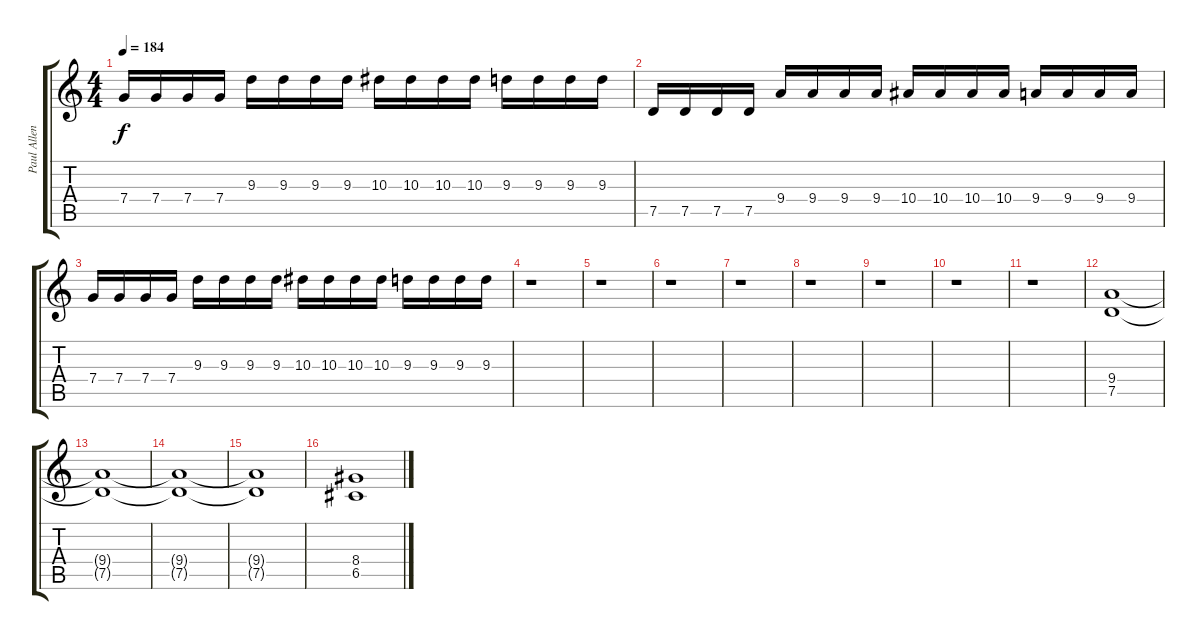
\track ("Paul Allender (Guitar)" "Paul Allen") {instrument overdrivenguitar}
\staff {score tabs}
\tuning (D4 A3 F3 C3 G2 D2) {hide}
\ts (4 4)
\tempo 184
\clef g2
\ks c
7.4.16{dy f} 7.4.16 7.4.16 7.4.16 9.3.16 9.3.16 9.3.16 9.3.16 10.3.16 10.3.16 10.3.16 10.3.16 9.3.16 9.3.16 9.3.16 9.3.16 |
7.5.16 7.5.16 7.5.16 7.5.16 9.4.16 9.4.16 9.4.16 9.4.16 10.4.16 10.4.16 10.4.16 10.4.16 9.4.16 9.4.16 9.4.16 9.4.16 |
7.4.16 7.4.16 7.4.16 7.4.16 9.3.16 9.3.16 9.3.16 9.3.16 10.3.16 10.3.16 10.3.16 10.3.16 9.3.16 9.3.16 9.3.16 9.3.16 |
r.1 |
r.1 |
r.1 |
r.1 |
r.1 |
r.1 |
r.1 |
r.1 |
(9.4 7.5).1 |
(9.4{t} 7.5{t}).1 |
(9.4{t} 7.5{t}).1 |
(9.4{t} 7.5{t}).1 |
(8.4 6.5).1
